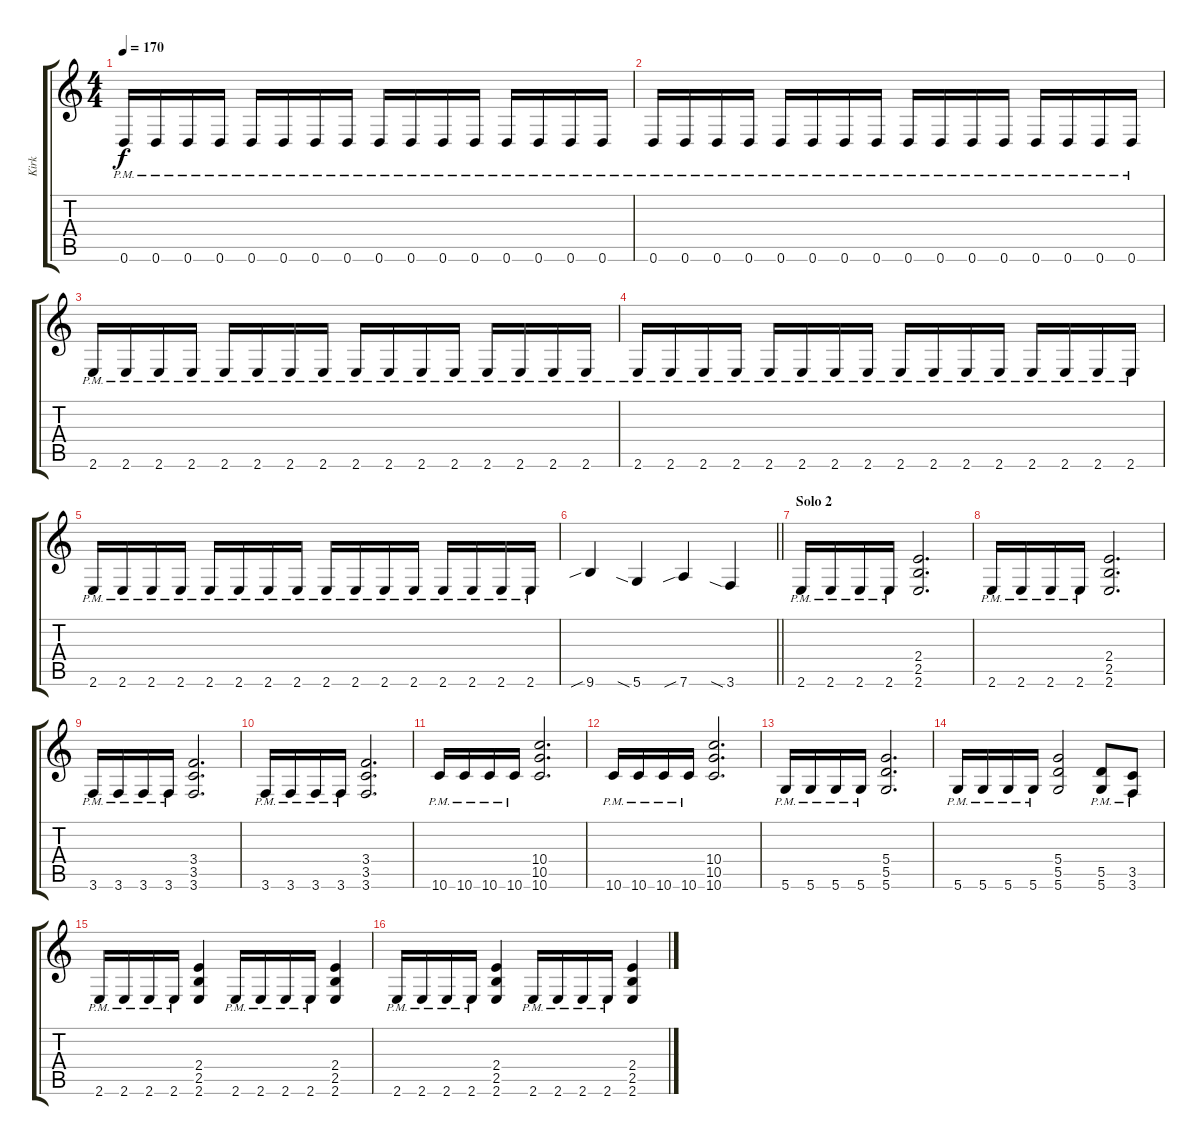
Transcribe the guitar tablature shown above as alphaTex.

\track ("Kirk" "Kirk") {instrument distortionguitar}
\staff {score tabs}
\tuning (E4 B3 G3 D3 A2 D2) {hide}
\ts (4 4)
\tempo 170
\clef g2
\ks c
0.6{pm}.16{dy f} 0.6{pm}.16 0.6{pm}.16 0.6{pm}.16 0.6{pm}.16 0.6{pm}.16 0.6{pm}.16 0.6{pm}.16 0.6{pm}.16 0.6{pm}.16 0.6{pm}.16 0.6{pm}.16 0.6{pm}.16 0.6{pm}.16 0.6{pm}.16 0.6{pm}.16 |
0.6{pm}.16 0.6{pm}.16 0.6{pm}.16 0.6{pm}.16 0.6{pm}.16 0.6{pm}.16 0.6{pm}.16 0.6{pm}.16 0.6{pm}.16 0.6{pm}.16 0.6{pm}.16 0.6{pm}.16 0.6{pm}.16 0.6{pm}.16 0.6{pm}.16 0.6{pm}.16 |
2.6{pm}.16 2.6{pm}.16 2.6{pm}.16 2.6{pm}.16 2.6{pm}.16 2.6{pm}.16 2.6{pm}.16 2.6{pm}.16 2.6{pm}.16 2.6{pm}.16 2.6{pm}.16 2.6{pm}.16 2.6{pm}.16 2.6{pm}.16 2.6{pm}.16 2.6{pm}.16 |
2.6{pm}.16 2.6{pm}.16 2.6{pm}.16 2.6{pm}.16 2.6{pm}.16 2.6{pm}.16 2.6{pm}.16 2.6{pm}.16 2.6{pm}.16 2.6{pm}.16 2.6{pm}.16 2.6{pm}.16 2.6{pm}.16 2.6{pm}.16 2.6{pm}.16 2.6{pm}.16 |
2.6{pm}.16 2.6{pm}.16 2.6{pm}.16 2.6{pm}.16 2.6{pm}.16 2.6{pm}.16 2.6{pm}.16 2.6{pm}.16 2.6{pm}.16 2.6{pm}.16 2.6{pm}.16 2.6{pm}.16 2.6{pm}.16 2.6{pm}.16 2.6{pm}.16 2.6{pm}.16 |
\barLineRight lightlight
9.6{sib}.4 5.6{sia}.4 7.6{sib}.4 3.6{sia}.4 |
\section ("" "Solo 2")
2.6{pm}.16{volume 5} 2.6{pm}.16 2.6{pm}.16 2.6{pm}.16 (2.4 2.5 2.6).2{d} |
2.6{pm}.16 2.6{pm}.16 2.6{pm}.16 2.6{pm}.16 (2.4 2.5 2.6).2{d} |
3.6{pm}.16 3.6{pm}.16 3.6{pm}.16 3.6{pm}.16 (3.4 3.5 3.6).2{d} |
3.6{pm}.16 3.6{pm}.16 3.6{pm}.16 3.6{pm}.16 (3.4 3.5 3.6).2{d} |
10.6{pm}.16 10.6{pm}.16 10.6{pm}.16 10.6{pm}.16 (10.4 10.5 10.6).2{d} |
10.6{pm}.16 10.6{pm}.16 10.6{pm}.16 10.6{pm}.16 (10.4 10.5 10.6).2{d} |
5.6{pm}.16 5.6{pm}.16 5.6{pm}.16 5.6{pm}.16 (5.4 5.5 5.6).2{d} |
5.6{pm}.16 5.6{pm}.16 5.6{pm}.16 5.6{pm}.16 (5.4 5.5 5.6).2 (5.5{pm} 5.6{pm}).8 (3.5{pm} 3.6{pm}).8 |
2.6{pm}.16 2.6{pm}.16 2.6{pm}.16 2.6{pm}.16 (2.4 2.5 2.6).4 2.6{pm}.16 2.6{pm}.16 2.6{pm}.16 2.6{pm}.16 (2.4 2.5 2.6).4 |
2.6{pm}.16 2.6{pm}.16 2.6{pm}.16 2.6{pm}.16 (2.4 2.5 2.6).4 2.6{pm}.16 2.6{pm}.16 2.6{pm}.16 2.6{pm}.16 (2.4 2.5 2.6).4
